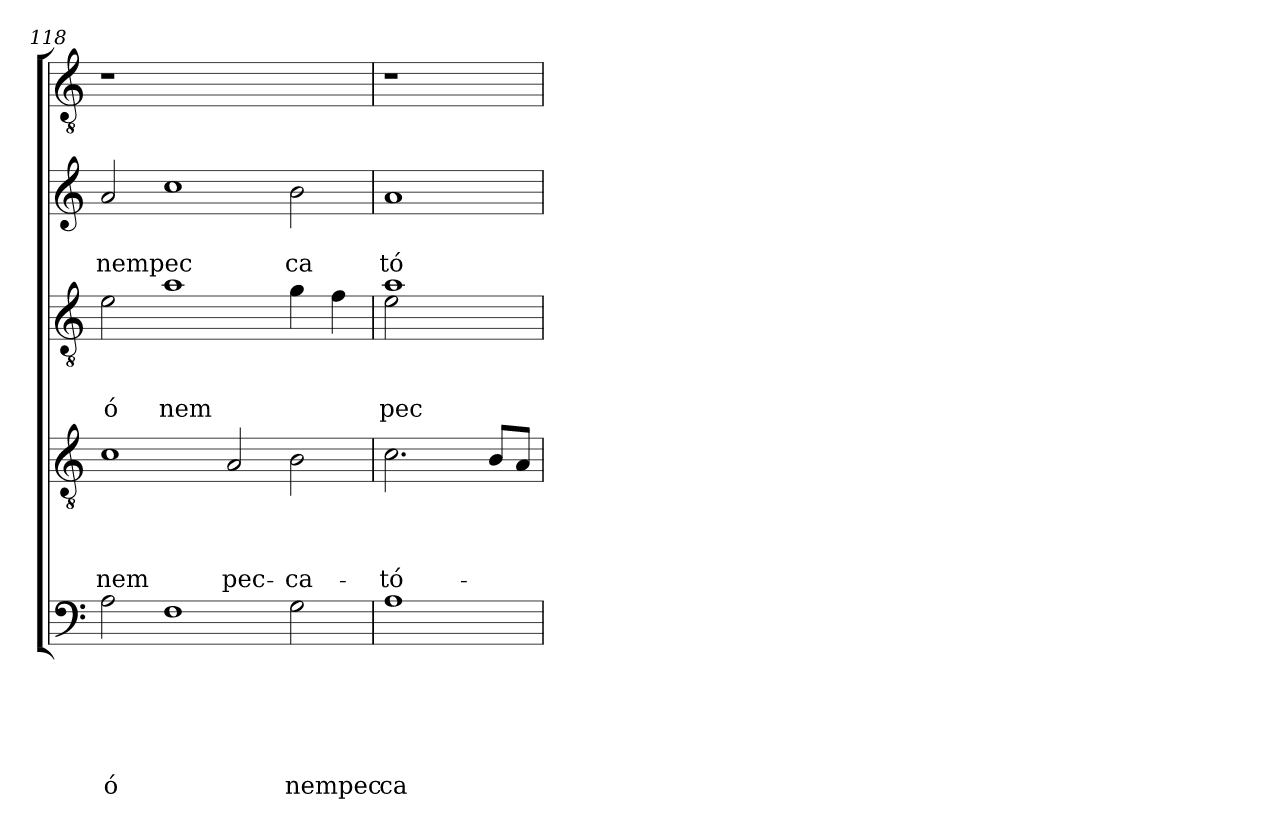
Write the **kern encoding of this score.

**kern	**text	**text	**text	**text	**text	**text	**kern	**text	**text	**text	**text	**kern	**text	**text	**text	**kern	**text	**text	**kern
*part5	*part5	*part5	*part5	*part5	*part5	*part5	*part4	*part4	*part4	*part4	*part4	*part3	*part3	*part3	*part3	*part2	*part2	*part2	*part1
*staff5	*staff5	*staff5	*staff5	*staff5	*staff5	*staff5	*staff4	*staff4	*staff4	*staff4	*staff4	*staff3	*staff3	*staff3	*staff3	*staff2	*staff2	*staff2	*staff1
*clefF4	*	*	*	*	*	*	*clefGv2	*	*	*	*	*clefGv2	*	*	*	*clefG2	*	*	*clefGv2
*k[]	*	*	*	*	*	*	*k[]	*	*	*	*	*k[]	*	*	*	*k[]	*	*	*k[]
*C:	*	*	*	*	*	*	*C:	*	*	*	*	*C:	*	*	*	*C:	*	*	*C:
=118	=118	=118	=118	=118	=118	=118	=118	=118	=118	=118	=118	=118	=118	=118	=118	=118	=118	=118	=118
!	!	!	!	!	!	!LO:LY:b	!	!	!	!	!LO:LY:b	!	!	!	!LO:LY:b	!	!	!LO:LY:b	!
2A\	.	.	.	.	.	ó	1c	.	.	.	-nem	2e\	.	.	ó	2a/	.	nempec	1r
!	!	!	!	!	!	!	!	!	!	!	!	!	!	!	!LO:LY:b	!	!	!	!
1F	.	.	.	.	.	.	.	.	.	.	.	1a	.	.	nem	1cc	.	.	.
!	!	!	!	!	!	!	!	!	!	!	!LO:LY:b	!	!	!	!	!	!	!	!
.	.	.	.	.	.	.	2A/	.	.	.	pec-	.	.	.	.	.	.	.	1ryy
!	!	!	!	!	!	!LO:LY:b	!	!	!	!	!LO:LY:b	!	!	!	!	!	!	!LO:LY:b	!
2G\	.	.	.	.	.	nempec	2B\	.	.	.	-ca-	4g\	.	.	.	2b\	.	ca	.
.	.	.	.	.	.	.	.	.	.	.	.	4f\	.	.	.	.	.	.	.
=119	=119	=119	=119	=119	=119	=119	=119	=119	=119	=119	=119	=119	=119	=119	=119	=119	=119	=119	=119
!	!	!	!	!	!	!LO:LY:b	!	!	!	!	!LO:LY:b	!	!	!	!LO:LY:b	!	!	!LO:LY:b	!
*	*	*	*	*	*	*	*	*	*	*	*	*^	*	*	*	*	*	*	*
1A	.	.	.	.	.	ca	2.c\	.	.	.	-tó-	1a	2e\	.	.	pec	1a	.	tó	1r
.	.	.	.	.	.	.	.	.	.	.	.	.	2ryy	.	.	.	.	.	.	.
.	.	.	.	.	.	.	8B/L	.	.	.	.	.	.	.	.	.	.	.	.	.
.	.	.	.	.	.	.	8A/J	.	.	.	.	.	.	.	.	.	.	.	.	.
*	*	*	*	*	*	*	*	*	*	*	*	*v	*v	*	*	*	*	*	*	*
=	=	=	=	=	=	=	=	=	=	=	=	=	=	=	=	=	=	=	=
*-	*-	*-	*-	*-	*-	*-	*-	*-	*-	*-	*-	*-	*-	*-	*-	*-	*-	*-	*-
